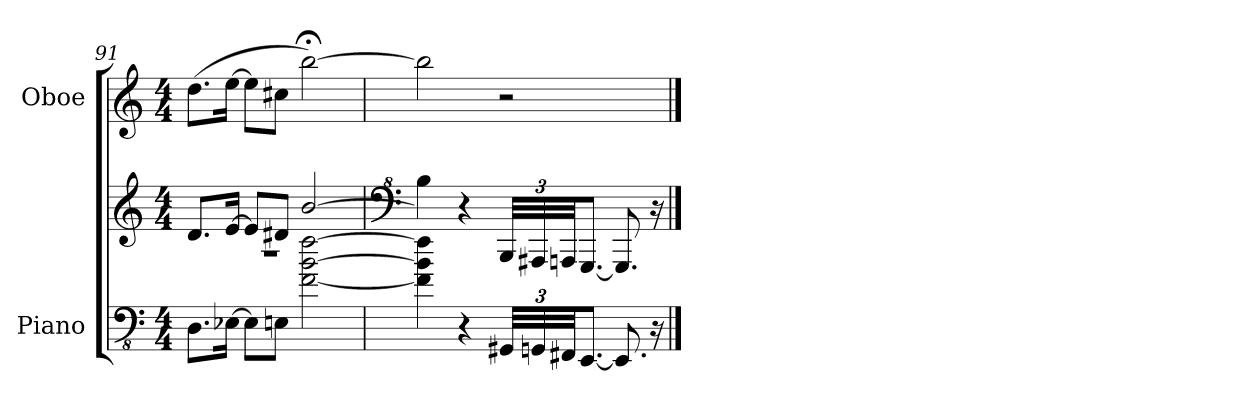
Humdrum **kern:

**kern	**kern	**kern
*part2	*part2	*part1
*staff3	*staff2	*staff1
*I"Piano	*	*I"Oboe
*I'Pno.	*	*I'Ob
!!LO:LB:g=z
*clefFv4	*clefG2	*clefG2
*k[]	*k[]	*k[]
*M4/4	*M4/4	*M4/4
=91	=91	=91
*	*^	*
8.DD\L	8.d/L	1r	(>8.dd\L
[16EE-X\Jk	[16e/Jk	.	[16ee\Jk
8EE-\L]	8e/L]	.	8ee\L]
8EEn\J	8d#X/J	.	8cc#X\J
[2F\ [2B\ [2f\	[2b/	.	[2bb;<\)
*	*v	*v	*
=92	=92	=92
*	*clefF^4	*
4F\] 4B\] 4f\]	4b\]	2bb\]
4r	4r	.
*Xbrackettup	*Xbrackettup	*
48GGG#X/LLL	48BB/LLL	2r
48GGGn/	48AA#X/	.
48FFF#X/JJ	48AAn/JJ	.
[8.EEE/J	[8.GG/J	.
8.EEE/]	8.GG/]	.
16r	16r	.
==	==	==
*-	*-	*-
